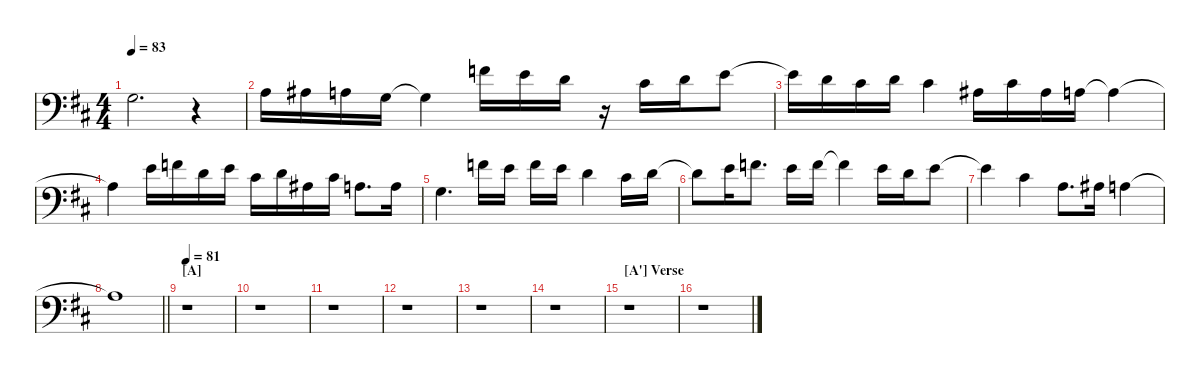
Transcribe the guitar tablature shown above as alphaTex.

\defaultSystemsLayout 4
\hideDynamics
\bracketExtendMode nobrackets
\singleTrackTrackNamePolicy hidden
\multiTrackTrackNamePolicy hidden
\otherSystemsTrackNameOrientation horizontal
\track ("Mellotron     " "K-Sth") {defaultSystemsLayout 4 instrument clavinet}
\staff {score}
\tuning (E4 B3 G3 D3 A2 E2)
\ts (4 4)
\tempo 83
\clef f4
\ks d
5.4{acc forcenatural}.2{d dy f beam Down} r.4{beam Down} |
2.3{acc forcenatural}.16{beam Down} 3.3{acc #}.16{beam Down} 2.3{acc forcenatural}.16{beam Down} 0.3{acc forcenatural}.16{beam Down} 0.3{t acc forcenatural}.4{beam Down} 1.1{acc forcenatural}.16{beam Down} 0.1{acc forcenatural}.16{beam Down} 3.2{acc forcenatural}.16{beam Down} r.16{beam Down} 2.2{acc #}.16{beam Down} 3.2{acc forcenatural}.16{beam Down} 5.2{acc forcenatural}.8{beam Down} |
5.2{t acc forcenatural}.16{beam Down} 3.2{acc forcenatural}.16{beam Down} 2.2{acc #}.16{beam Down} 3.2{acc forcenatural}.16{beam Down} 2.2{acc #}.4{beam Down} 3.3{acc #}.16{beam Down} 2.2{acc #}.16{beam Down} 3.3{acc #}.16{beam Down} 2.3{acc forcenatural}.16{beam Down} 2.3{t acc forcenatural}.4{beam Down} |
2.3{t acc forcenatural}.4{beam Down} 0.1{acc forcenatural}.16{beam Down} 1.1{acc forcenatural}.16{beam Down} 3.2{acc forcenatural}.16{beam Down} 5.2{acc forcenatural}.16{beam Down} 2.2{acc #}.16{beam Down} 3.2{acc forcenatural}.16{beam Down} 3.3{acc #}.16{beam Down} 2.2{acc #}.16{beam Down} 2.3{acc forcenatural}.8{d beam Down} 2.3{acc forcenatural}.16{beam Down} |
0.3{acc forcenatural}.4{d beam Down} 1.1{acc forcenatural}.16{beam Down} 0.1{acc forcenatural}.16{beam Down} 1.1{acc forcenatural}.16{beam Down} 0.1{acc forcenatural}.16{beam Down} 3.2{acc forcenatural}.4{beam Down} 2.2{acc #}.16{beam Down} 3.2{acc forcenatural}.16{beam Down} |
3.2{t acc forcenatural}.8{beam Down} 0.1{acc forcenatural}.16{beam Down} 1.1{acc forcenatural}.8{d beam Down} 0.1{acc forcenatural}.16{beam Down} 1.1{acc forcenatural}.16{beam Down} 1.1{t acc forcenatural}.4{beam Down} 0.1{acc forcenatural}.16{beam Down} 3.2{acc forcenatural}.16{beam Down} 5.2{acc forcenatural}.8{beam Down} |
5.2{t acc forcenatural}.4{beam Down} 2.2{acc #}.4{beam Down} 2.3{acc forcenatural}.8{d beam Down} 3.3{acc #}.16{beam Down} 2.3{acc forcenatural}.4{beam Down} |
\barLineRight lightlight
2.3{t acc forcenatural}.1{beam Down} |
\section ("A" "")
\tempo 81
r.1{beam Down} |
r.1{beam Down} |
r.1{beam Down} |
r.1{beam Down} |
r.1{beam Down} |
r.1{beam Down} |
\section ("A'" "Verse")
r.1{beam Down} |
r.1{beam Down}
